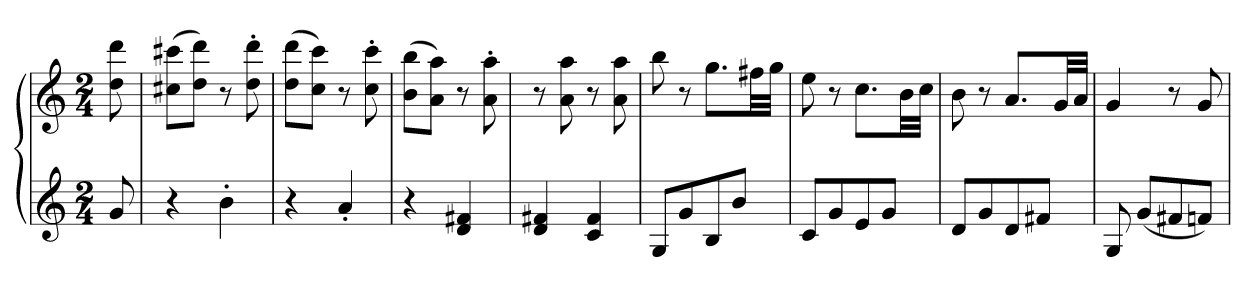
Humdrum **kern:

**kern	**kern
*part1	*part1
*staff2	*staff1
*clefG2	*clefG2
*k[]	*k[]
*C:	*C:
*M2/4	*M2/4
=	=
8g	8dd 8ddd
=274	=274
4r	(8cc#X 8ccc#XL
.	8dd 8dddJ)
4b'	8r
.	8dd' 8ddd'
=275	=275
4r	(8dd 8dddL
.	8cc 8cccJ)
4a'	8r
.	8cc' 8ccc'
=276	=276
4r	(8b 8bbL
.	8a 8aaJ)
4d 4f#X	8r
.	8a' 8aa'
=277	=277
4d 4f#X	8r
.	8a 8aa
4c 4f#	8r
.	8a 8aa
=278	=278
8GL	8bb
8g	8r
8B	8.ggL
8bJ	.
.	32ff#XLL
.	32ggJJJ
=279	=279
8cL	8ee
8g	8r
8e	8.ccL
8gJ	.
.	32bLL
.	32ccJJJ
=280	=280
8dL	8b
8g	8r
8d	8.aL
8f#XJ	.
.	32gLL
.	32aJJJ
=281	=281
8G	4g
(8gL	.
8f#X	8r
8fnJ)	8g
=	=
*-	*-
